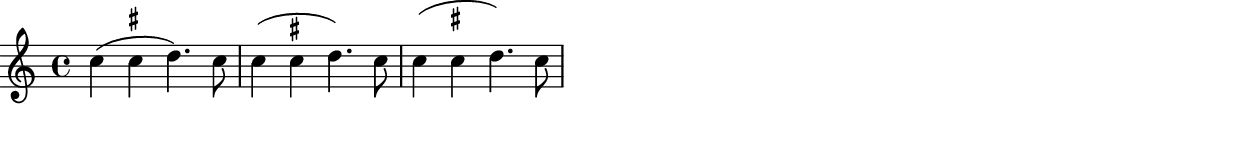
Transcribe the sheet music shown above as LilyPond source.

%% Generated by lilypond-book.py
%% Options: [exampleindent=10.16\mm,fragment,indent=0\mm,line-width=160\mm,quote,relative=2]
\include "lilypond-book-preamble.ly"


% ****************************************************************
% Start cut-&-pastable-section
% ****************************************************************



\paper {
  indent = 0\mm
  line-width = 160\mm
  % offset the left padding, also add 1mm as lilypond creates cropped
  % images with a little space on the right
  line-width = #(- line-width (* mm  3.000000) (* mm 1))
  line-width = 160\mm - 2.0 * 10.16\mm
  % offset the left padding, also add 1mm as lilypond creates cropped
  % images with a little space on the right
  line-width = #(- line-width (* mm  3.000000) (* mm 1))
}

\layout {
  
}



\relative c''
{


% ****************************************************************
% ly snippet contents follows:
% ****************************************************************
\sourcefileline 2332
c4( c^\markup { \tiny \sharp } d4.) c8
c4(
\once \override TextScript.avoid-slur = #'inside
\once \override TextScript.outside-staff-priority = ##f
c4^\markup { \tiny \sharp } d4.) c8
\once \override Slur.outside-staff-priority = #500
c4( c^\markup { \tiny \sharp } d4.) c8



% ****************************************************************
% end ly snippet
% ****************************************************************
}
